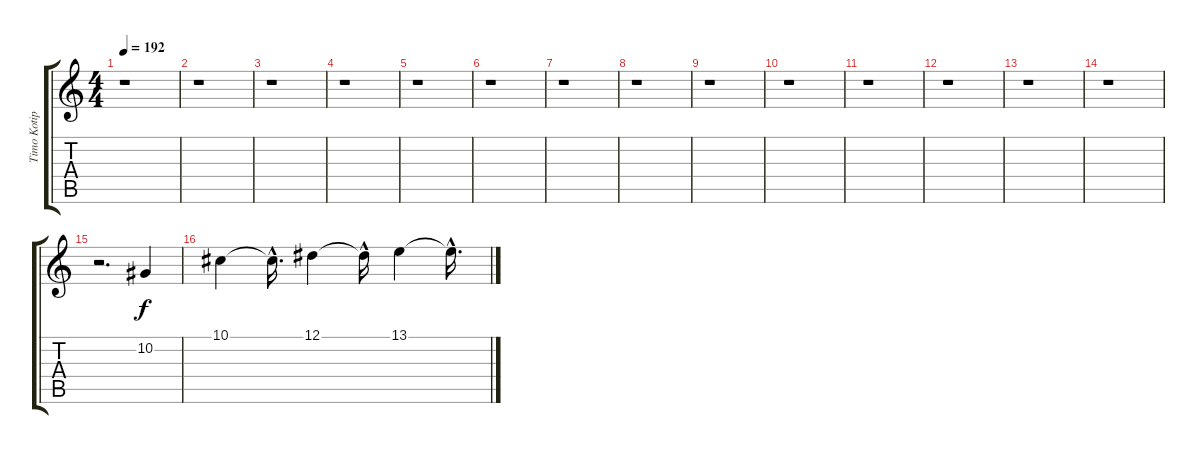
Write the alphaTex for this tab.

\track ("Timo Kotipelto" "Timo Kotip") {instrument lead1square}
\staff {score tabs}
\tuning (Eb4 Bb3 Gb3 Db3 Ab2 Eb2) {hide}
\ts (4 4)
\tempo 192
\clef g2
\ks c
r.1{dy f} |
r.1 |
r.1 |
r.1 |
r.1 |
r.1 |
r.1 |
r.1 |
r.1 |
r.1 |
r.1 |
r.1 |
r.1 |
r.1 |
r.2{d} 10.2.4 |
10.1.4 10.1{hac t}.16{d} 12.1.4 12.1{hac t}.16 13.1.4 13.1{hac t}.16{d}
